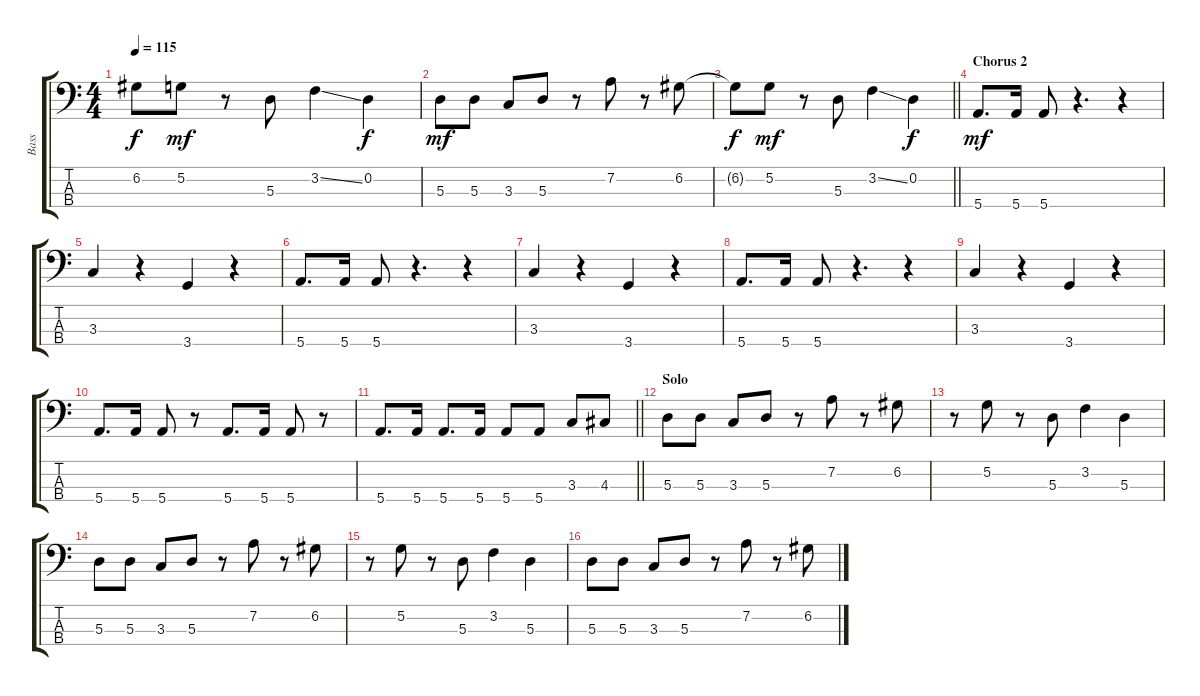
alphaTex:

\track ("Bass" "Bass") {instrument electricbassfinger}
\staff {score tabs}
\tuning (G2 D2 A1 E1) {hide}
\ts (4 4)
\tempo 115
\clef f4
\ks c
6.2{t}.8{dy f} 5.2.8{dy mf} r.8 5.3.8 3.2{ss}.4 0.2.4{dy f} |
5.3.8{dy mf} 5.3.8 3.3.8 5.3.8 r.8 7.2.8 r.8 6.2.8 |
\barLineRight lightlight
6.2{t}.8{dy f} 5.2.8{dy mf} r.8 5.3.8 3.2{ss}.4 0.2.4{dy f} |
\section ("" "Chorus 2")
5.4.8{d dy mf} 5.4.16 5.4.8 r.4{d} r.4 |
3.3.4 r.4 3.4.4 r.4 |
5.4.8{d} 5.4.16 5.4.8 r.4{d} r.4 |
3.3.4 r.4 3.4.4 r.4 |
5.4.8{d} 5.4.16 5.4.8 r.4{d} r.4 |
3.3.4 r.4 3.4.4 r.4 |
5.4.8{d} 5.4.16 5.4.8 r.8 5.4.8{d} 5.4.16 5.4.8 r.8 |
\barLineRight lightlight
5.4.8{d} 5.4.16 5.4.8{d} 5.4.16 5.4.8 5.4.8 3.3.8 4.3.8 |
\section ("" "Solo")
5.3.8 5.3.8 3.3.8 5.3.8 r.8 7.2.8 r.8 6.2.8 |
r.8 5.2.8 r.8 5.3.8 3.2.4 5.3.4 |
5.3.8 5.3.8 3.3.8 5.3.8 r.8 7.2.8 r.8 6.2.8 |
r.8 5.2.8 r.8 5.3.8 3.2.4 5.3.4 |
5.3.8 5.3.8 3.3.8 5.3.8 r.8 7.2.8 r.8 6.2.8
